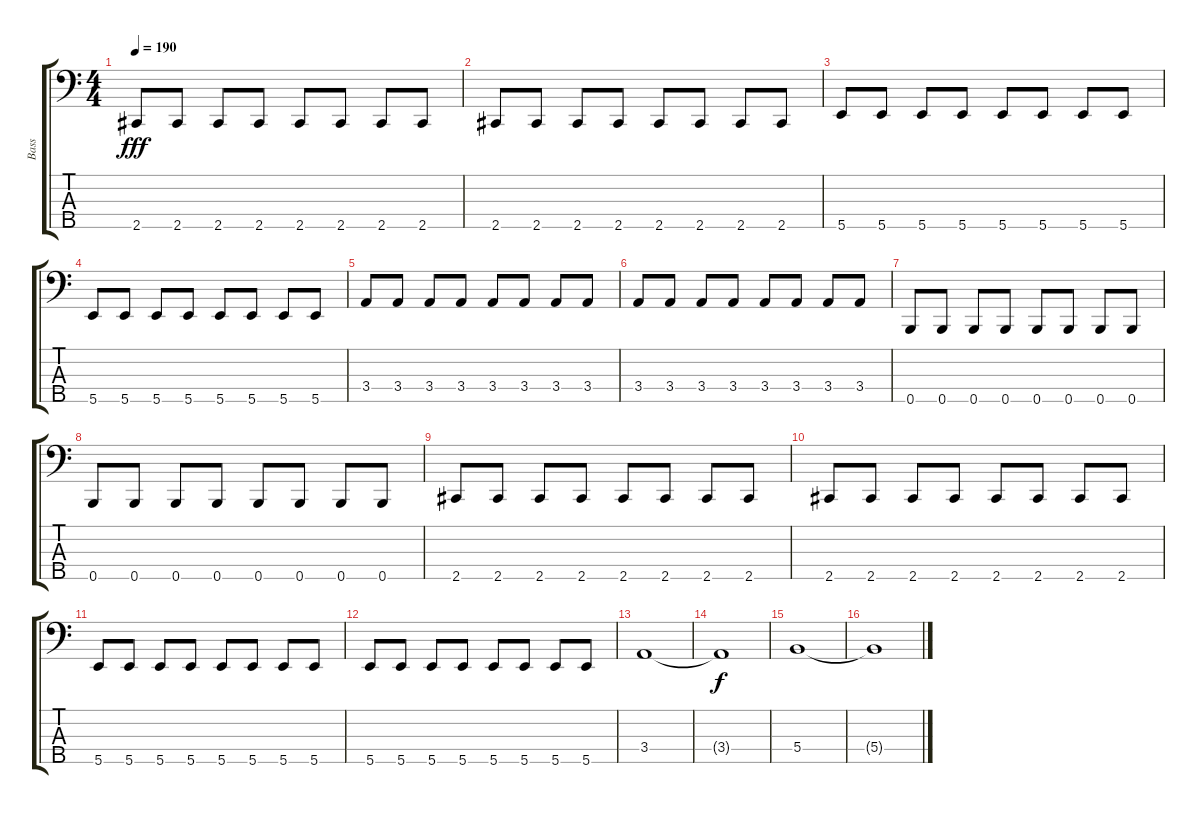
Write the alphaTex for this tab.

\track ("Bass" "Bass") {instrument electricbasspick}
\staff {score tabs}
\tuning (Ab2 E2 B1 Gb1 B0) {hide}
\ts (4 4)
\tempo 190
\clef f4
\ks c
2.5.8{dy fff} 2.5.8 2.5.8 2.5.8 2.5.8 2.5.8 2.5.8 2.5.8 |
2.5.8 2.5.8 2.5.8 2.5.8 2.5.8 2.5.8 2.5.8 2.5.8 |
5.5.8 5.5.8 5.5.8 5.5.8 5.5.8 5.5.8 5.5.8 5.5.8 |
5.5.8 5.5.8 5.5.8 5.5.8 5.5.8 5.5.8 5.5.8 5.5.8 |
3.4.8 3.4.8 3.4.8 3.4.8 3.4.8 3.4.8 3.4.8 3.4.8 |
3.4.8 3.4.8 3.4.8 3.4.8 3.4.8 3.4.8 3.4.8 3.4.8 |
0.5.8 0.5.8 0.5.8 0.5.8 0.5.8 0.5.8 0.5.8 0.5.8 |
0.5.8 0.5.8 0.5.8 0.5.8 0.5.8 0.5.8 0.5.8 0.5.8 |
2.5.8 2.5.8 2.5.8 2.5.8 2.5.8 2.5.8 2.5.8 2.5.8 |
2.5.8 2.5.8 2.5.8 2.5.8 2.5.8 2.5.8 2.5.8 2.5.8 |
5.5.8 5.5.8 5.5.8 5.5.8 5.5.8 5.5.8 5.5.8 5.5.8 |
5.5.8 5.5.8 5.5.8 5.5.8 5.5.8 5.5.8 5.5.8 5.5.8 |
3.4.1 |
3.4{t}.1{dy f} |
5.4.1 |
5.4{t}.1
